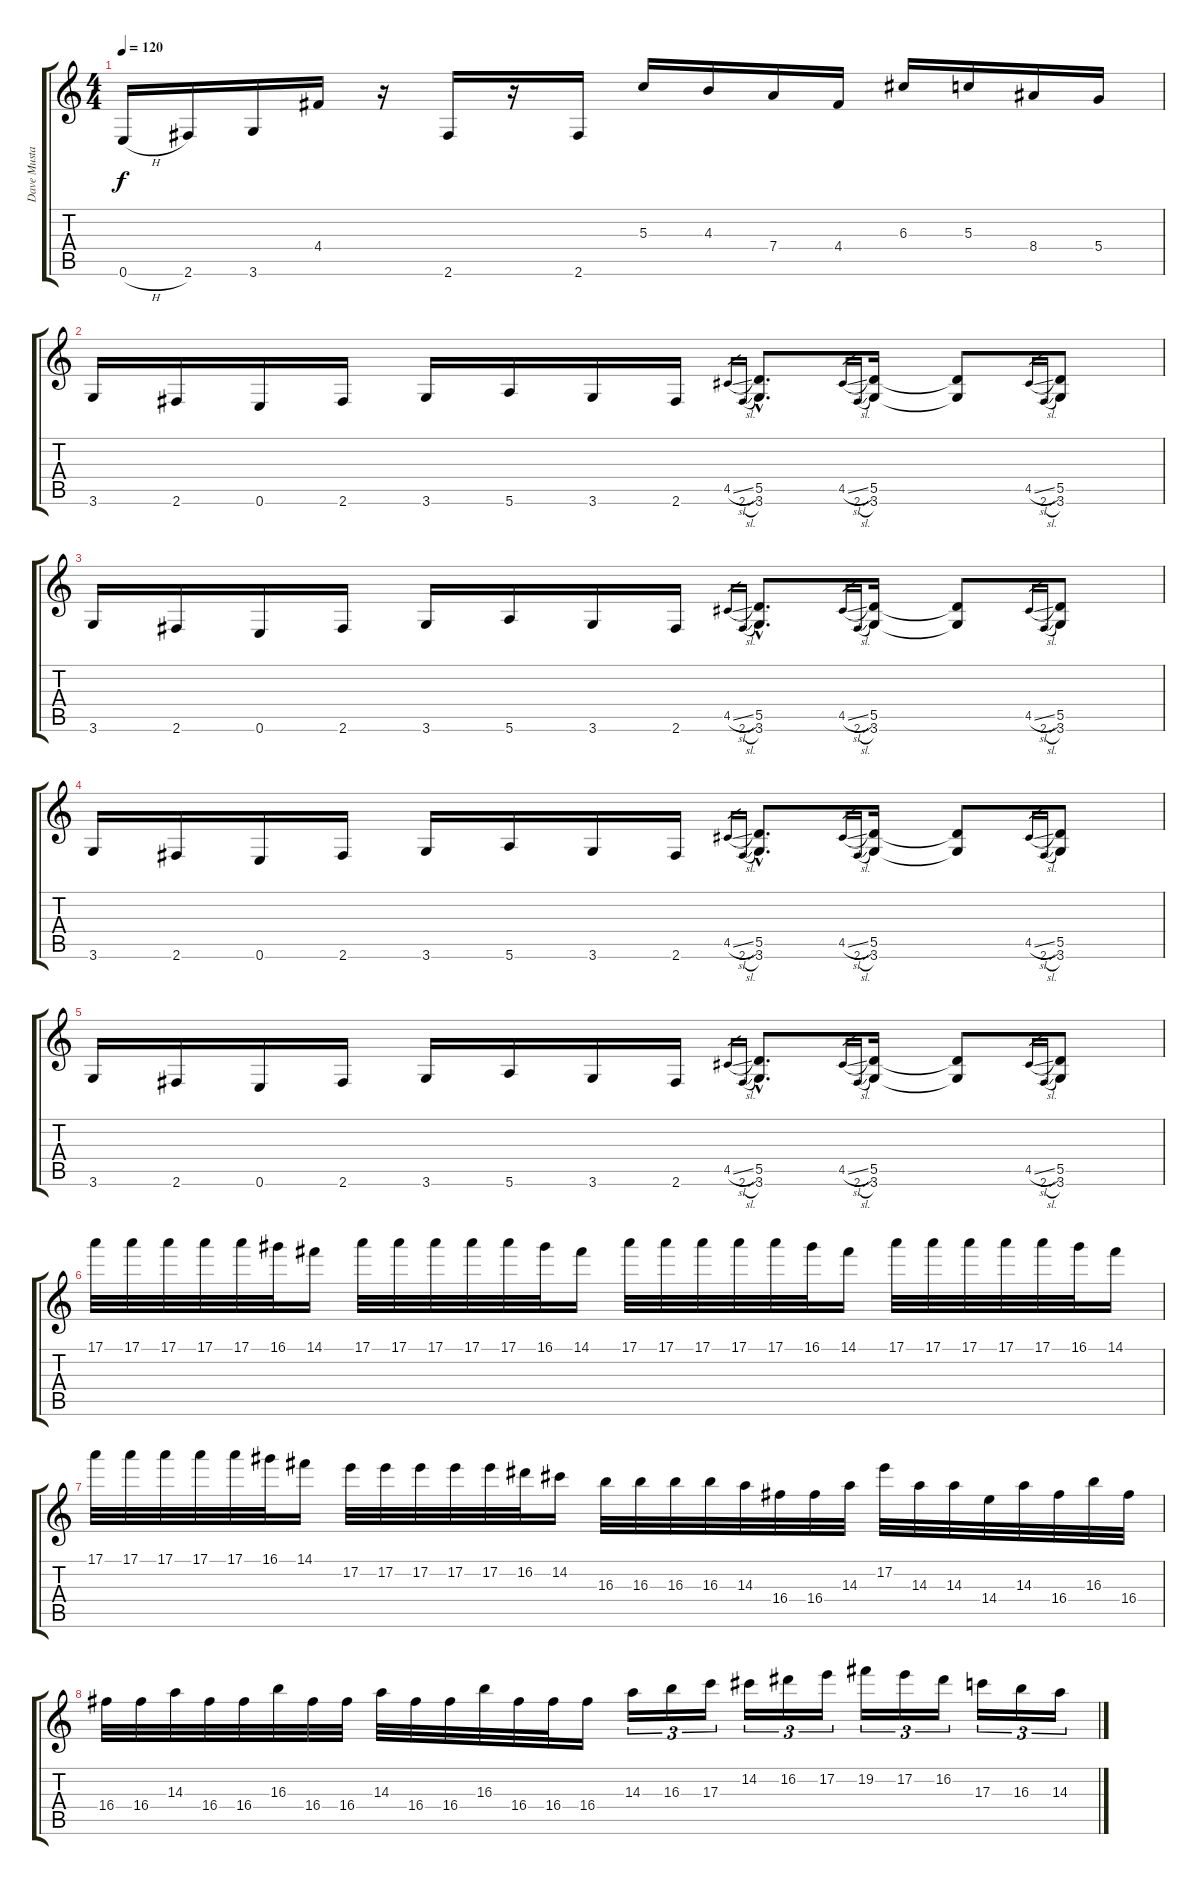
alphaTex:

\track ("Dave Mustaine" "Dave Musta") {instrument distortionguitar}
\staff {score tabs}
\tuning (E4 B3 G3 D3 A2 E2) {hide}
\ts (4 4)
\tempo 120
\clef g2
\ks c
0.6{h}.16{dy f} 2.6.16 3.6.16 4.4.16 r.16 2.6.16 r.16 2.6.16 5.3.16 4.3.16 7.4.16 4.4.16 6.3.16 5.3.16 8.4.16 5.4.16 |
3.6.16 2.6.16 0.6.16 2.6.16 3.6.16 5.6.16 3.6.16 2.6.16 4.5{sl}.16{gr} 2.6{sl}.16{gr} (5.5{hac} 3.6{hac}).8{d} 4.5{sl}.16{gr} 2.6{sl}.16{gr} (5.5 3.6).16 (5.5{t} 3.6{t}).8 4.5{sl}.16{gr} 2.6{sl}.16{gr} (5.5 3.6).8 |
3.6.16 2.6.16 0.6.16 2.6.16 3.6.16 5.6.16 3.6.16 2.6.16 4.5{sl}.16{gr} 2.6{sl}.16{gr} (5.5{hac} 3.6{hac}).8{d} 4.5{sl}.16{gr} 2.6{sl}.16{gr} (5.5 3.6).16 (5.5{t} 3.6{t}).8 4.5{sl}.16{gr} 2.6{sl}.16{gr} (5.5 3.6).8 |
3.6.16 2.6.16 0.6.16 2.6.16 3.6.16 5.6.16 3.6.16 2.6.16 4.5{sl}.16{gr} 2.6{sl}.16{gr} (5.5{hac} 3.6{hac}).8{d} 4.5{sl}.16{gr} 2.6{sl}.16{gr} (5.5 3.6).16 (5.5{t} 3.6{t}).8 4.5{sl}.16{gr} 2.6{sl}.16{gr} (5.5 3.6).8 |
3.6.16 2.6.16 0.6.16 2.6.16 3.6.16 5.6.16 3.6.16 2.6.16 4.5{sl}.16{gr} 2.6{sl}.16{gr} (5.5{hac} 3.6{hac}).8{d} 4.5{sl}.16{gr} 2.6{sl}.16{gr} (5.5 3.6).16 (5.5{t} 3.6{t}).8 4.5{sl}.16{gr} 2.6{sl}.16{gr} (5.5 3.6).8 |
17.1.32 17.1.32 17.1.32 17.1.32 17.1.32 16.1.32 14.1.16 17.1.32 17.1.32 17.1.32 17.1.32 17.1.32 16.1.32 14.1.16 17.1.32 17.1.32 17.1.32 17.1.32 17.1.32 16.1.32 14.1.16 17.1.32 17.1.32 17.1.32 17.1.32 17.1.32 16.1.32 14.1.16 |
17.1.32 17.1.32 17.1.32 17.1.32 17.1.32 16.1.32 14.1.16 17.2.32 17.2.32 17.2.32 17.2.32 17.2.32 16.2.32 14.2.16 16.3.32 16.3.32 16.3.32 16.3.32 14.3.32 16.4.32 16.4.32 14.3.32 17.2.32 14.3.32 14.3.32 14.4.32 14.3.32 16.4.32 16.3.32 16.4.32 |
16.4.32 16.4.32 14.3.32 16.4.32 16.4.32 16.3.32 16.4.32 16.4.32 14.3.32 16.4.32 16.4.32 16.3.32 16.4.32 16.4.32 16.4.16 14.3.16{tu (3 2)} 16.3.16{tu (3 2)} 17.3.16{tu (3 2)} 14.2.16{tu (3 2)} 16.2.16{tu (3 2)} 17.2.16{tu (3 2)} 19.2.16{tu (3 2)} 17.2.16{tu (3 2)} 16.2.16{tu (3 2)} 17.3.16{tu (3 2)} 16.3.16{tu (3 2)} 14.3.16{tu (3 2)}
